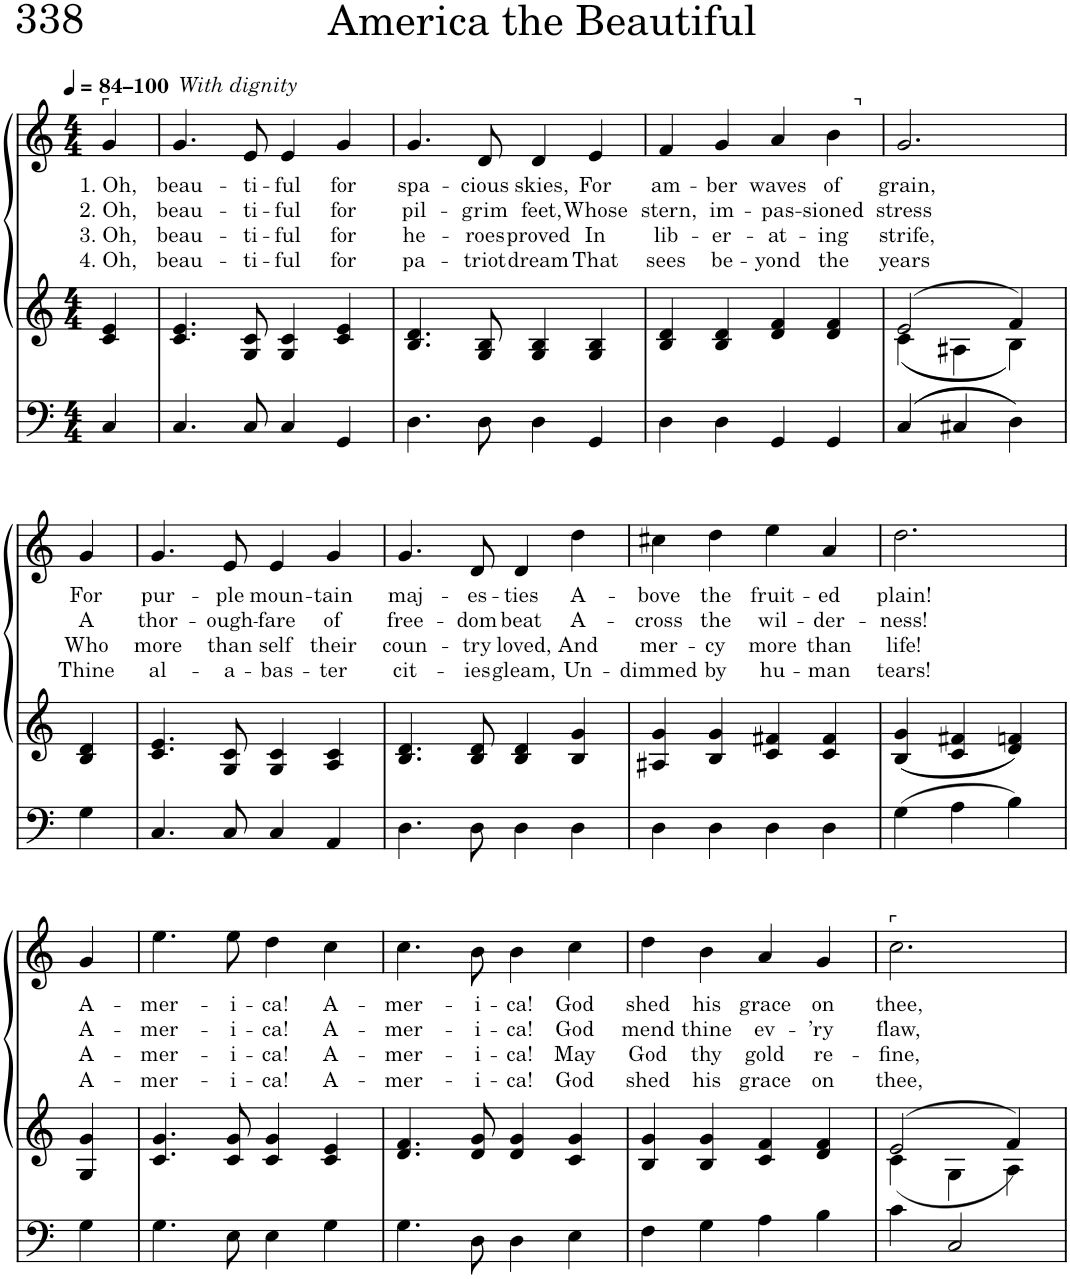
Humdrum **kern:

**kern	**kern	**kern	**text	**text	**text	**text
*part1	*part1	*part1	*part1	*part1	*part1	*part1
*staff3	*staff2	*staff1	*staff1	*staff1	*staff1	*staff1
*I"Organ	*	*	*	*	*	*
*I'Org.	*	*	*	*	*	*
*clefF4	*clefG2	*clefG2	*	*	*	*
*k[]	*k[]	*k[]	*	*	*	*
*M4/4	*M4/4	*M4/4	*	*	*	*
*MM84	*MM84	*MM84	*	*	*	*
=1	=1	=1	=1	=1	=1	=1
!	!	!LO:TX:a:t=⌜	!	!	!	!
!	!	!LO:TX:a:B:t=–100	!	!	!	!
!	!	!	!LO:LY:b	!LO:LY:b	!LO:LY:b	!LO:LY:b
4C/	4c/ 4e/	4g/	1. Oh,	2. Oh,	3. Oh,	4. Oh,
=2	=2	=2	=2	=2	=2	=2
!	!	!	!LO:LY:b	!LO:LY:b	!LO:LY:b	!LO:LY:b
*	*	*^	*	*	*	*
4.C/	4.c/ 4.e/	4.g/	8ryy	beau-	beau-	beau-	beau-
!	!	!	!LO:TX:a:i:t=With dignity	!	!	!	!
.	.	.	2..ryy	.	.	.	.
!	!	!	!	!LO:LY:b	!LO:LY:b	!LO:LY:b	!LO:LY:b
8C/	8G/ 8c/	8e/	.	-ti-	-ti-	-ti-	-ti-
!	!	!	!	!LO:LY:b	!LO:LY:b	!LO:LY:b	!LO:LY:b
4C/	4G/ 4c/	4e/	.	-ful	-ful	-ful	-ful
!	!	!	!	!LO:LY:b	!LO:LY:b	!LO:LY:b	!LO:LY:b
4GG/	4c/ 4e/	4g/	.	for	for	for	for
=3	=3	=3	=3	=3	=3	=3	=3
!	!	!	!	!LO:LY:b	!LO:LY:b	!LO:LY:b	!LO:LY:b
*	*	*v	*v	*	*	*	*
4.D\	4.B/ 4.d/	4.g/	spa-	pil-	he-	pa-
!	!	!	!LO:LY:b	!LO:LY:b	!LO:LY:b	!LO:LY:b
8D\	8G/ 8B/	8d/	-cious	-grim	-roes	-triot
!	!	!	!LO:LY:b	!LO:LY:b	!LO:LY:b	!LO:LY:b
4D\	4G/ 4B/	4d/	skies,	feet,	proved	dream
!	!	!	!LO:LY:b	!LO:LY:b	!LO:LY:b	!LO:LY:b
4GG/	4G/ 4B/	4e/	For	Whose	In	That
=4	=4	=4	=4	=4	=4	=4
!	!	!	!LO:LY:b	!LO:LY:b	!LO:LY:b	!LO:LY:b
*	*	*^	*	*	*	*
4D\	4B/ 4d/	4f/	2..ryy	am-	stern,	lib-	sees
!	!	!	!	!LO:LY:b	!LO:LY:b	!LO:LY:b	!LO:LY:b
4D\	4B/ 4d/	4g/	.	-ber	im-	-er-	be-
!	!	!	!	!LO:LY:b	!LO:LY:b	!LO:LY:b	!LO:LY:b
4GG/	4d/ 4f/	4a/	.	waves	-pas-	-at-	-yond
!	!	!	!	!LO:LY:b	!LO:LY:b	!LO:LY:b	!LO:LY:b
4GG/	4d/ 4f/	4b\	.	of	-sioned	-ing	the
!	!	!	!LO:TX:a:t=⌝	!	!	!	!
.	.	.	8ryy	.	.	.	.
=5	=5	=5	=5	=5	=5	=5	=5
*	*^	*	*	*	*	*	*
!	!	!	!	!	!LO:LY:b	!LO:LY:b	!LO:LY:b	!LO:LY:b
*	*	*	*v	*v	*	*	*	*
4C/	2e/	4c\	2.g/	grain,	stress	strife,	years
4C#X/	.	4A#X\	.	.	.	.	.
4D\	4f/	4B\	.	.	.	.	.
!!LO:LB:g=z
=6	=6	=6	=6	=6	=6	=6	=6
!	!	!	!	!LO:LY:b	!LO:LY:b	!LO:LY:b	!LO:LY:b
*	*v	*v	*	*	*	*	*
4G\	4B/ 4d/	4g/	For	A	Who	Thine
=7	=7	=7	=7	=7	=7	=7
!	!	!	!LO:LY:b	!LO:LY:b	!LO:LY:b	!LO:LY:b
4.C/	4.c/ 4.e/	4.g/	pur-	thor-	more	al-
!	!	!	!LO:LY:b	!LO:LY:b	!LO:LY:b	!LO:LY:b
8C/	8G/ 8c/	8e/	-ple	-ough-	than	-a-
!	!	!	!LO:LY:b	!LO:LY:b	!LO:LY:b	!LO:LY:b
4C/	4G/ 4c/	4e/	moun-	-fare	self	-bas-
!	!	!	!LO:LY:b	!LO:LY:b	!LO:LY:b	!LO:LY:b
4AA/	4A/ 4c/	4g/	-tain	of	their	-ter
=8	=8	=8	=8	=8	=8	=8
!	!	!	!LO:LY:b	!LO:LY:b	!LO:LY:b	!LO:LY:b
4.D\	4.B/ 4.d/	4.g/	maj-	free-	coun-	cit-
!	!	!	!LO:LY:b	!LO:LY:b	!LO:LY:b	!LO:LY:b
8D\	8B/ 8d/	8d/	-es-	-dom	-try	-ies
!	!	!	!LO:LY:b	!LO:LY:b	!LO:LY:b	!LO:LY:b
4D\	4B/ 4d/	4d/	-ties	beat	loved,	gleam,
!	!	!	!LO:LY:b	!LO:LY:b	!LO:LY:b	!LO:LY:b
4D\	4B/ 4g/	4dd\	A-	A-	And	Un-
=9	=9	=9	=9	=9	=9	=9
!	!	!	!LO:LY:b	!LO:LY:b	!LO:LY:b	!LO:LY:b
4D\	4A#X/ 4g/	4cc#X\	-bove	-cross	mer-	-dimmed
!	!	!	!LO:LY:b	!LO:LY:b	!LO:LY:b	!LO:LY:b
4D\	4B/ 4g/	4dd\	the	the	-cy	by
!	!	!	!LO:LY:b	!LO:LY:b	!LO:LY:b	!LO:LY:b
4D\	4c/ 4f#X/	4ee\	fruit-	wil-	more	hu-
!	!	!	!LO:LY:b	!LO:LY:b	!LO:LY:b	!LO:LY:b
4D\	4c/ 4f#/	4a/	-ed	-der-	than	-man
=10	=10	=10	=10	=10	=10	=10
!	!	!	!LO:LY:b	!LO:LY:b	!LO:LY:b	!LO:LY:b
4G\	4B/ 4g/	2.dd\	plain!	-ness!	life!	tears!
4A\	4c/ 4f#X/	.	.	.	.	.
4B\	4d/ 4fn/	.	.	.	.	.
!!LO:LB:g=z
=11	=11	=11	=11	=11	=11	=11
!	!	!	!LO:LY:b	!LO:LY:b	!LO:LY:b	!LO:LY:b
4G\	4G/ 4g/	4g/	A-	A-	A-	A-
=12	=12	=12	=12	=12	=12	=12
!	!	!	!LO:LY:b	!LO:LY:b	!LO:LY:b	!LO:LY:b
4.G\	4.c/ 4.g/	4.ee\	-mer-	-mer-	-mer-	-mer-
!	!	!	!LO:LY:b	!LO:LY:b	!LO:LY:b	!LO:LY:b
8E\	8c/ 8g/	8ee\	-i-	-i-	-i-	-i-
!	!	!	!LO:LY:b	!LO:LY:b	!LO:LY:b	!LO:LY:b
4E\	4c/ 4g/	4dd\	-ca!	-ca!	-ca!	-ca!
!	!	!	!LO:LY:b	!LO:LY:b	!LO:LY:b	!LO:LY:b
4G\	4c/ 4e/	4cc\	A-	A-	A-	A-
=13	=13	=13	=13	=13	=13	=13
!	!	!	!LO:LY:b	!LO:LY:b	!LO:LY:b	!LO:LY:b
4.G\	4.d/ 4.f/	4.cc\	-mer-	-mer-	-mer-	-mer-
!	!	!	!LO:LY:b	!LO:LY:b	!LO:LY:b	!LO:LY:b
8D\	8d/ 8g/	8b\	-i-	-i-	-i-	-i-
!	!	!	!LO:LY:b	!LO:LY:b	!LO:LY:b	!LO:LY:b
4D\	4d/ 4g/	4b\	-ca!	-ca!	-ca!	-ca!
!	!	!	!LO:LY:b	!LO:LY:b	!LO:LY:b	!LO:LY:b
4E\	4c/ 4g/	4cc\	God	God	May	God
=14	=14	=14	=14	=14	=14	=14
!	!	!	!LO:LY:b	!LO:LY:b	!LO:LY:b	!LO:LY:b
4F\	4B/ 4g/	4dd\	shed	mend	God	shed
!	!	!	!LO:LY:b	!LO:LY:b	!LO:LY:b	!LO:LY:b
4G\	4B/ 4g/	4b\	his	thine	thy	his
!	!	!	!LO:LY:b	!LO:LY:b	!LO:LY:b	!LO:LY:b
4A\	4c/ 4f/	4a/	grace	ev-	gold	grace
!	!	!	!LO:LY:b	!LO:LY:b	!LO:LY:b	!LO:LY:b
4B\	4d/ 4f/	4g/	on	-’ry	re-	on
=15	=15	=15	=15	=15	=15	=15
*	*^	*	*	*	*	*
!	!	!	!LO:TX:a:t=⌜	!	!	!	!
!	!	!	!	!LO:LY:b	!LO:LY:b	!LO:LY:b	!LO:LY:b
4c\	2e/	4c\	2.cc\	thee,	flaw,	-fine,	thee,
2C/	.	4G\	.	.	.	.	.
.	4f/	4A\	.	.	.	.	.
*	*v	*v	*	*	*	*	*
=	=	=	=	=	=	=
*-	*-	*-	*-	*-	*-	*-
